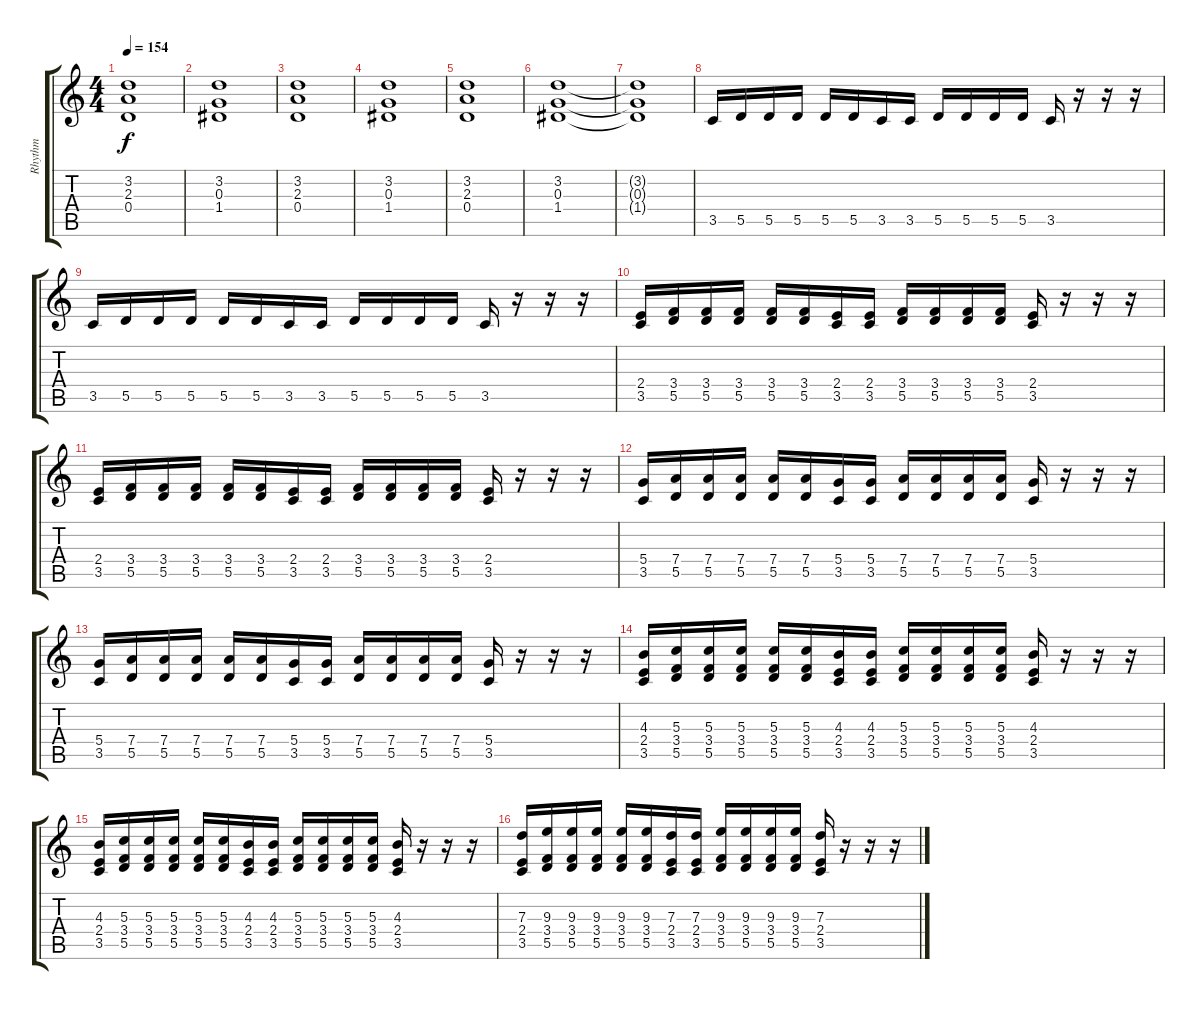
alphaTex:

\track ("Rhythm" "Rhythm") {instrument electricguitarjazz}
\staff {score tabs}
\tuning (E4 B3 G3 D3 A2 E2) {hide}
\ts (4 4)
\tempo 154
\clef g2
\ks c
(3.2 2.3 0.4).1{dy f} |
(3.2 0.3 1.4).1 |
(3.2 2.3 0.4).1 |
(3.2 0.3 1.4).1 |
(3.2 2.3 0.4).1 |
(3.2 0.3 1.4).1 |
(3.2{t} 0.3{t} 1.4{t}).1 |
3.5.16{instrument distortionguitar} 5.5.16 5.5.16 5.5.16 5.5.16 5.5.16 3.5.16 3.5.16 5.5.16 5.5.16 5.5.16 5.5.16 3.5.16 r.16 r.16 r.16 |
3.5.16{instrument distortionguitar} 5.5.16 5.5.16 5.5.16 5.5.16 5.5.16 3.5.16 3.5.16 5.5.16 5.5.16 5.5.16 5.5.16 3.5.16 r.16 r.16 r.16 |
(2.4 3.5).16{instrument distortionguitar} (3.4 5.5).16 (3.4 5.5).16 (3.4 5.5).16 (3.4 5.5).16 (3.4 5.5).16 (2.4 3.5).16 (2.4 3.5).16 (3.4 5.5).16 (3.4 5.5).16 (3.4 5.5).16 (3.4 5.5).16 (2.4 3.5).16 r.16 r.16 r.16 |
(2.4 3.5).16{instrument distortionguitar} (3.4 5.5).16 (3.4 5.5).16 (3.4 5.5).16 (3.4 5.5).16 (3.4 5.5).16 (2.4 3.5).16 (2.4 3.5).16 (3.4 5.5).16 (3.4 5.5).16 (3.4 5.5).16 (3.4 5.5).16 (2.4 3.5).16 r.16 r.16 r.16 |
(5.4 3.5).16{instrument distortionguitar} (7.4 5.5).16 (7.4 5.5).16 (7.4 5.5).16 (7.4 5.5).16 (7.4 5.5).16 (5.4 3.5).16 (5.4 3.5).16 (7.4 5.5).16 (7.4 5.5).16 (7.4 5.5).16 (7.4 5.5).16 (5.4 3.5).16 r.16 r.16 r.16 |
(5.4 3.5).16{instrument distortionguitar} (7.4 5.5).16 (7.4 5.5).16 (7.4 5.5).16 (7.4 5.5).16 (7.4 5.5).16 (5.4 3.5).16 (5.4 3.5).16 (7.4 5.5).16 (7.4 5.5).16 (7.4 5.5).16 (7.4 5.5).16 (5.4 3.5).16 r.16 r.16 r.16 |
(4.3 2.4 3.5).16{instrument distortionguitar} (5.3 3.4 5.5).16 (5.3 3.4 5.5).16 (5.3 3.4 5.5).16 (5.3 3.4 5.5).16 (5.3 3.4 5.5).16 (4.3 2.4 3.5).16 (4.3 2.4 3.5).16 (5.3 3.4 5.5).16 (5.3 3.4 5.5).16 (5.3 3.4 5.5).16 (5.3 3.4 5.5).16 (4.3 2.4 3.5).16 r.16 r.16 r.16 |
(4.3 2.4 3.5).16{instrument distortionguitar} (5.3 3.4 5.5).16 (5.3 3.4 5.5).16 (5.3 3.4 5.5).16 (5.3 3.4 5.5).16 (5.3 3.4 5.5).16 (4.3 2.4 3.5).16 (4.3 2.4 3.5).16 (5.3 3.4 5.5).16 (5.3 3.4 5.5).16 (5.3 3.4 5.5).16 (5.3 3.4 5.5).16 (4.3 2.4 3.5).16 r.16 r.16 r.16 |
(7.3 2.4 3.5).16{instrument distortionguitar} (9.3 3.4 5.5).16 (9.3 3.4 5.5).16 (9.3 3.4 5.5).16 (9.3 3.4 5.5).16 (9.3 3.4 5.5).16 (7.3 2.4 3.5).16 (7.3 2.4 3.5).16 (9.3 3.4 5.5).16 (9.3 3.4 5.5).16 (9.3 3.4 5.5).16 (9.3 3.4 5.5).16 (7.3 2.4 3.5).16 r.16 r.16 r.16
